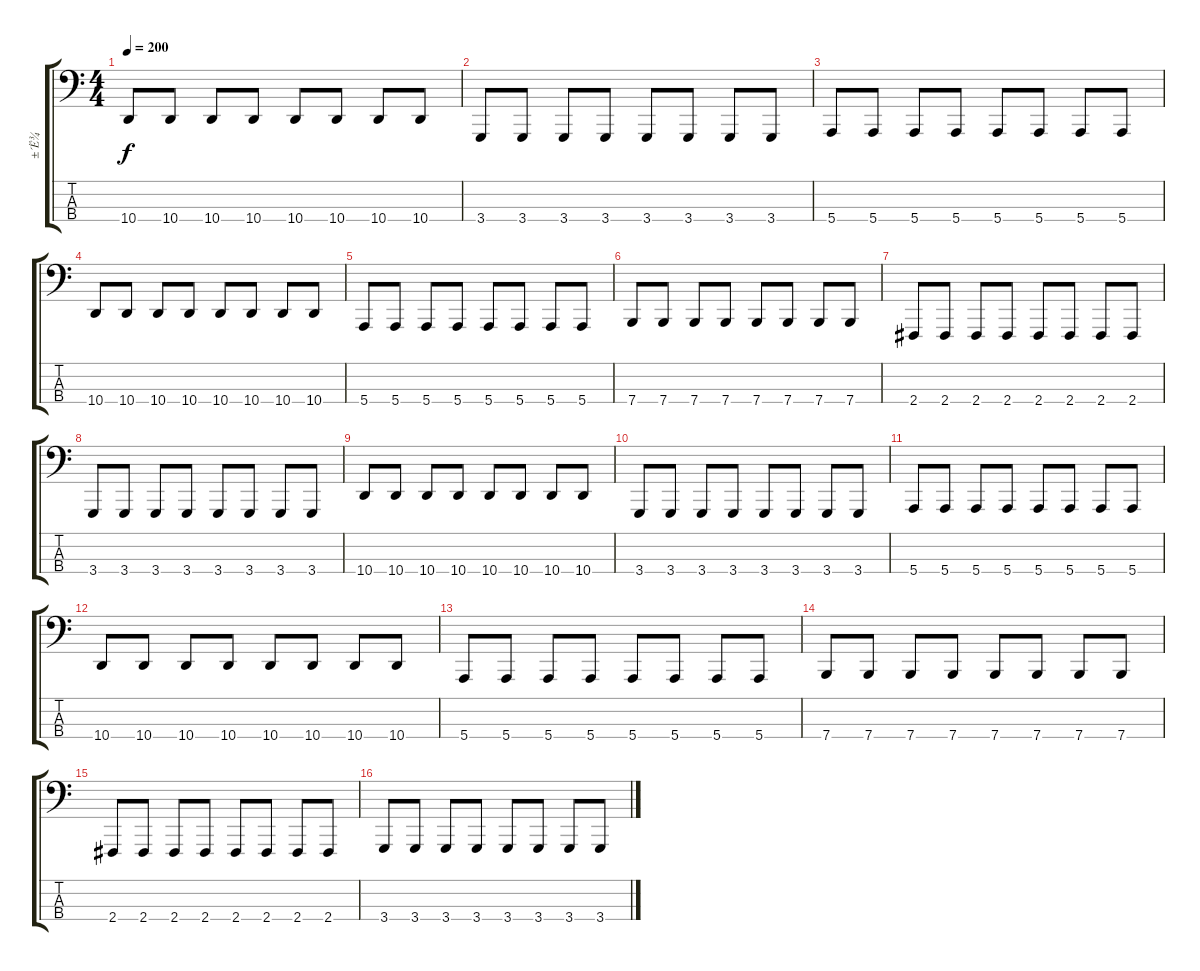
\track ("±´Ë¾" "±´Ë¾") {instrument synthvoice}
\staff {score tabs}
\tuning (G2 D2 A1 E1) {hide}
\ts (4 4)
\tempo 200
\clef f4
\ks c
10.4.8{dy f} 10.4.8 10.4.8 10.4.8 10.4.8 10.4.8 10.4.8 10.4.8 |
3.4.8 3.4.8 3.4.8 3.4.8 3.4.8 3.4.8 3.4.8 3.4.8 |
5.4.8 5.4.8 5.4.8 5.4.8 5.4.8 5.4.8 5.4.8 5.4.8 |
10.4.8 10.4.8 10.4.8 10.4.8 10.4.8 10.4.8 10.4.8 10.4.8 |
5.4.8 5.4.8 5.4.8 5.4.8 5.4.8 5.4.8 5.4.8 5.4.8 |
7.4.8 7.4.8 7.4.8 7.4.8 7.4.8 7.4.8 7.4.8 7.4.8 |
2.4.8 2.4.8 2.4.8 2.4.8 2.4.8 2.4.8 2.4.8 2.4.8 |
3.4.8 3.4.8 3.4.8 3.4.8 3.4.8 3.4.8 3.4.8 3.4.8 |
10.4.8 10.4.8 10.4.8 10.4.8 10.4.8 10.4.8 10.4.8 10.4.8 |
3.4.8 3.4.8 3.4.8 3.4.8 3.4.8 3.4.8 3.4.8 3.4.8 |
5.4.8 5.4.8 5.4.8 5.4.8 5.4.8 5.4.8 5.4.8 5.4.8 |
10.4.8 10.4.8 10.4.8 10.4.8 10.4.8 10.4.8 10.4.8 10.4.8 |
5.4.8 5.4.8 5.4.8 5.4.8 5.4.8 5.4.8 5.4.8 5.4.8 |
7.4.8 7.4.8 7.4.8 7.4.8 7.4.8 7.4.8 7.4.8 7.4.8 |
2.4.8 2.4.8 2.4.8 2.4.8 2.4.8 2.4.8 2.4.8 2.4.8 |
3.4.8 3.4.8 3.4.8 3.4.8 3.4.8 3.4.8 3.4.8 3.4.8
